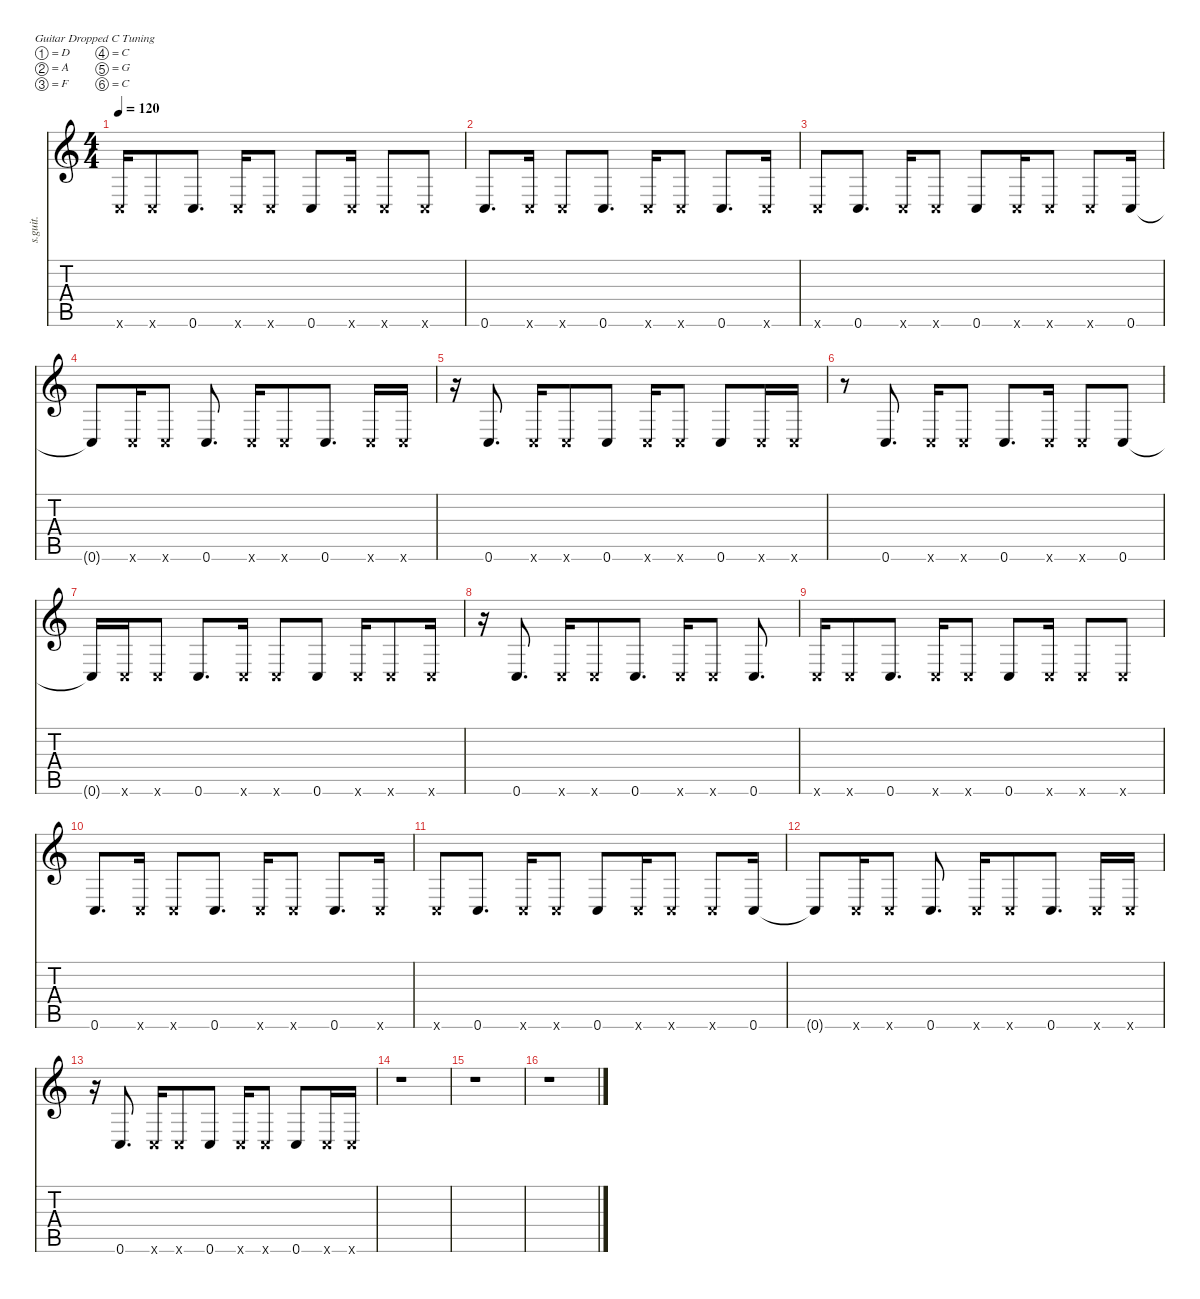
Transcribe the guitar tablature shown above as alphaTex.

\defaultSystemsLayout 4
\hideDynamics
\bracketExtendMode nobrackets
\track ("Jake Bowen" "s.guit.") {instrument distortionguitar}
\staff {score tabs}
\tuning (D4 A3 F3 C3 G2 C2)
\ts (4 4)
\tempo 120
\clef g2
\ks c
0.6{x}.16{lyrics (0 "") lyrics (1 "") lyrics (2 "") lyrics (3 "") lyrics (4 "") dy mf} 0.6{x}.8{lyrics (0 "") lyrics (1 "") lyrics (2 "") lyrics (3 "") lyrics (4 "")} 0.6.8{d lyrics (0 "") lyrics (1 "") lyrics (2 "") lyrics (3 "") lyrics (4 "")} 0.6{x}.16{lyrics (0 "") lyrics (1 "") lyrics (2 "") lyrics (3 "") lyrics (4 "")} 0.6{x}.8{lyrics (0 "") lyrics (1 "") lyrics (2 "") lyrics (3 "") lyrics (4 "")} 0.6.8{lyrics (0 "") lyrics (1 "") lyrics (2 "") lyrics (3 "") lyrics (4 "")} 0.6{x}.16{lyrics (0 "") lyrics (1 "") lyrics (2 "") lyrics (3 "") lyrics (4 "")} 0.6{x}.8{lyrics (0 "") lyrics (1 "") lyrics (2 "") lyrics (3 "") lyrics (4 "")} 0.6{x}.8{lyrics (0 "") lyrics (1 "") lyrics (2 "") lyrics (3 "") lyrics (4 "")} |
0.6.8{d lyrics (0 "") lyrics (1 "") lyrics (2 "") lyrics (3 "") lyrics (4 "")} 0.6{x}.16{lyrics (0 "") lyrics (1 "") lyrics (2 "") lyrics (3 "") lyrics (4 "")} 0.6{x}.8{lyrics (0 "") lyrics (1 "") lyrics (2 "") lyrics (3 "") lyrics (4 "")} 0.6.8{d lyrics (0 "") lyrics (1 "") lyrics (2 "") lyrics (3 "") lyrics (4 "")} 0.6{x}.16{lyrics (0 "") lyrics (1 "") lyrics (2 "") lyrics (3 "") lyrics (4 "")} 0.6{x}.8{lyrics (0 "") lyrics (1 "") lyrics (2 "") lyrics (3 "") lyrics (4 "")} 0.6.8{d lyrics (0 "") lyrics (1 "") lyrics (2 "") lyrics (3 "") lyrics (4 "")} 0.6{x}.16{lyrics (0 "") lyrics (1 "") lyrics (2 "") lyrics (3 "") lyrics (4 "")} |
0.6{x}.8{lyrics (0 "") lyrics (1 "") lyrics (2 "") lyrics (3 "") lyrics (4 "")} 0.6.8{d lyrics (0 "") lyrics (1 "") lyrics (2 "") lyrics (3 "") lyrics (4 "")} 0.6{x}.16{lyrics (0 "") lyrics (1 "") lyrics (2 "") lyrics (3 "") lyrics (4 "")} 0.6{x}.8{lyrics (0 "") lyrics (1 "") lyrics (2 "") lyrics (3 "") lyrics (4 "")} 0.6.8{lyrics (0 "") lyrics (1 "") lyrics (2 "") lyrics (3 "") lyrics (4 "")} 0.6{x}.16{lyrics (0 "") lyrics (1 "") lyrics (2 "") lyrics (3 "") lyrics (4 "")} 0.6{x}.8{lyrics (0 "") lyrics (1 "") lyrics (2 "") lyrics (3 "") lyrics (4 "")} 0.6{x}.8{lyrics (0 "") lyrics (1 "") lyrics (2 "") lyrics (3 "") lyrics (4 "")} 0.6.16{lyrics (0 "") lyrics (1 "") lyrics (2 "") lyrics (3 "") lyrics (4 "")} |
0.6{t}.8{lyrics (0 "") lyrics (1 "") lyrics (2 "") lyrics (3 "") lyrics (4 "")} 0.6{x}.16{lyrics (0 "") lyrics (1 "") lyrics (2 "") lyrics (3 "") lyrics (4 "")} 0.6{x}.8{lyrics (0 "") lyrics (1 "") lyrics (2 "") lyrics (3 "") lyrics (4 "")} 0.6.8{d lyrics (0 "") lyrics (1 "") lyrics (2 "") lyrics (3 "") lyrics (4 "")} 0.6{x}.16{lyrics (0 "") lyrics (1 "") lyrics (2 "") lyrics (3 "") lyrics (4 "")} 0.6{x}.8{lyrics (0 "") lyrics (1 "") lyrics (2 "") lyrics (3 "") lyrics (4 "")} 0.6.8{d lyrics (0 "") lyrics (1 "") lyrics (2 "") lyrics (3 "") lyrics (4 "")} 0.6{x}.16{lyrics (0 "") lyrics (1 "") lyrics (2 "") lyrics (3 "") lyrics (4 "")} 0.6{x}.16{lyrics (0 "") lyrics (1 "") lyrics (2 "") lyrics (3 "") lyrics (4 "")} |
r.16 0.6.8{d lyrics (0 "") lyrics (1 "") lyrics (2 "") lyrics (3 "") lyrics (4 "")} 0.6{x}.16{lyrics (0 "") lyrics (1 "") lyrics (2 "") lyrics (3 "") lyrics (4 "")} 0.6{x}.8{lyrics (0 "") lyrics (1 "") lyrics (2 "") lyrics (3 "") lyrics (4 "")} 0.6.8{lyrics (0 "") lyrics (1 "") lyrics (2 "") lyrics (3 "") lyrics (4 "")} 0.6{x}.16{lyrics (0 "") lyrics (1 "") lyrics (2 "") lyrics (3 "") lyrics (4 "")} 0.6{x}.8{lyrics (0 "") lyrics (1 "") lyrics (2 "") lyrics (3 "") lyrics (4 "")} 0.6.8{lyrics (0 "") lyrics (1 "") lyrics (2 "") lyrics (3 "") lyrics (4 "")} 0.6{x}.16{lyrics (0 "") lyrics (1 "") lyrics (2 "") lyrics (3 "") lyrics (4 "")} 0.6{x}.16{lyrics (0 "") lyrics (1 "") lyrics (2 "") lyrics (3 "") lyrics (4 "")} |
r.8 0.6.8{d lyrics (0 "") lyrics (1 "") lyrics (2 "") lyrics (3 "") lyrics (4 "")} 0.6{x}.16{lyrics (0 "") lyrics (1 "") lyrics (2 "") lyrics (3 "") lyrics (4 "")} 0.6{x}.8{lyrics (0 "") lyrics (1 "") lyrics (2 "") lyrics (3 "") lyrics (4 "")} 0.6.8{d lyrics (0 "") lyrics (1 "") lyrics (2 "") lyrics (3 "") lyrics (4 "")} 0.6{x}.16{lyrics (0 "") lyrics (1 "") lyrics (2 "") lyrics (3 "") lyrics (4 "")} 0.6{x}.8{lyrics (0 "") lyrics (1 "") lyrics (2 "") lyrics (3 "") lyrics (4 "")} 0.6.8{lyrics (0 "") lyrics (1 "") lyrics (2 "") lyrics (3 "") lyrics (4 "")} |
0.6{t}.16{lyrics (0 "") lyrics (1 "") lyrics (2 "") lyrics (3 "") lyrics (4 "")} 0.6{x}.16{lyrics (0 "") lyrics (1 "") lyrics (2 "") lyrics (3 "") lyrics (4 "")} 0.6{x}.8{lyrics (0 "") lyrics (1 "") lyrics (2 "") lyrics (3 "") lyrics (4 "")} 0.6.8{d lyrics (0 "") lyrics (1 "") lyrics (2 "") lyrics (3 "") lyrics (4 "")} 0.6{x}.16{lyrics (0 "") lyrics (1 "") lyrics (2 "") lyrics (3 "") lyrics (4 "")} 0.6{x}.8{lyrics (0 "") lyrics (1 "") lyrics (2 "") lyrics (3 "") lyrics (4 "")} 0.6.8{lyrics (0 "") lyrics (1 "") lyrics (2 "") lyrics (3 "") lyrics (4 "")} 0.6{x}.16{lyrics (0 "") lyrics (1 "") lyrics (2 "") lyrics (3 "") lyrics (4 "")} 0.6{x}.8{lyrics (0 "") lyrics (1 "") lyrics (2 "") lyrics (3 "") lyrics (4 "")} 0.6{x}.16{lyrics (0 "") lyrics (1 "") lyrics (2 "") lyrics (3 "") lyrics (4 "")} |
r.16 0.6.8{d lyrics (0 "") lyrics (1 "") lyrics (2 "") lyrics (3 "") lyrics (4 "")} 0.6{x}.16{lyrics (0 "") lyrics (1 "") lyrics (2 "") lyrics (3 "") lyrics (4 "")} 0.6{x}.8{lyrics (0 "") lyrics (1 "") lyrics (2 "") lyrics (3 "") lyrics (4 "")} 0.6.8{d lyrics (0 "") lyrics (1 "") lyrics (2 "") lyrics (3 "") lyrics (4 "")} 0.6{x}.16{lyrics (0 "") lyrics (1 "") lyrics (2 "") lyrics (3 "") lyrics (4 "")} 0.6{x}.8{lyrics (0 "") lyrics (1 "") lyrics (2 "") lyrics (3 "") lyrics (4 "")} 0.6.8{d lyrics (0 "") lyrics (1 "") lyrics (2 "") lyrics (3 "") lyrics (4 "")} |
0.6{x}.16{lyrics (0 "") lyrics (1 "") lyrics (2 "") lyrics (3 "") lyrics (4 "")} 0.6{x}.8{lyrics (0 "") lyrics (1 "") lyrics (2 "") lyrics (3 "") lyrics (4 "")} 0.6.8{d lyrics (0 "") lyrics (1 "") lyrics (2 "") lyrics (3 "") lyrics (4 "")} 0.6{x}.16{lyrics (0 "") lyrics (1 "") lyrics (2 "") lyrics (3 "") lyrics (4 "")} 0.6{x}.8{lyrics (0 "") lyrics (1 "") lyrics (2 "") lyrics (3 "") lyrics (4 "")} 0.6.8{lyrics (0 "") lyrics (1 "") lyrics (2 "") lyrics (3 "") lyrics (4 "")} 0.6{x}.16{lyrics (0 "") lyrics (1 "") lyrics (2 "") lyrics (3 "") lyrics (4 "")} 0.6{x}.8{lyrics (0 "") lyrics (1 "") lyrics (2 "") lyrics (3 "") lyrics (4 "")} 0.6{x}.8{lyrics (0 "") lyrics (1 "") lyrics (2 "") lyrics (3 "") lyrics (4 "")} |
0.6.8{d lyrics (0 "") lyrics (1 "") lyrics (2 "") lyrics (3 "") lyrics (4 "")} 0.6{x}.16{lyrics (0 "") lyrics (1 "") lyrics (2 "") lyrics (3 "") lyrics (4 "")} 0.6{x}.8{lyrics (0 "") lyrics (1 "") lyrics (2 "") lyrics (3 "") lyrics (4 "")} 0.6.8{d lyrics (0 "") lyrics (1 "") lyrics (2 "") lyrics (3 "") lyrics (4 "")} 0.6{x}.16{lyrics (0 "") lyrics (1 "") lyrics (2 "") lyrics (3 "") lyrics (4 "")} 0.6{x}.8{lyrics (0 "") lyrics (1 "") lyrics (2 "") lyrics (3 "") lyrics (4 "")} 0.6.8{d lyrics (0 "") lyrics (1 "") lyrics (2 "") lyrics (3 "") lyrics (4 "")} 0.6{x}.16{lyrics (0 "") lyrics (1 "") lyrics (2 "") lyrics (3 "") lyrics (4 "")} |
0.6{x}.8{lyrics (0 "") lyrics (1 "") lyrics (2 "") lyrics (3 "") lyrics (4 "")} 0.6.8{d lyrics (0 "") lyrics (1 "") lyrics (2 "") lyrics (3 "") lyrics (4 "")} 0.6{x}.16{lyrics (0 "") lyrics (1 "") lyrics (2 "") lyrics (3 "") lyrics (4 "")} 0.6{x}.8{lyrics (0 "") lyrics (1 "") lyrics (2 "") lyrics (3 "") lyrics (4 "")} 0.6.8{lyrics (0 "") lyrics (1 "") lyrics (2 "") lyrics (3 "") lyrics (4 "")} 0.6{x}.16{lyrics (0 "") lyrics (1 "") lyrics (2 "") lyrics (3 "") lyrics (4 "")} 0.6{x}.8{lyrics (0 "") lyrics (1 "") lyrics (2 "") lyrics (3 "") lyrics (4 "")} 0.6{x}.8{lyrics (0 "") lyrics (1 "") lyrics (2 "") lyrics (3 "") lyrics (4 "")} 0.6.16{lyrics (0 "") lyrics (1 "") lyrics (2 "") lyrics (3 "") lyrics (4 "")} |
0.6{t}.8{lyrics (0 "") lyrics (1 "") lyrics (2 "") lyrics (3 "") lyrics (4 "")} 0.6{x}.16{lyrics (0 "") lyrics (1 "") lyrics (2 "") lyrics (3 "") lyrics (4 "")} 0.6{x}.8{lyrics (0 "") lyrics (1 "") lyrics (2 "") lyrics (3 "") lyrics (4 "")} 0.6.8{d lyrics (0 "") lyrics (1 "") lyrics (2 "") lyrics (3 "") lyrics (4 "")} 0.6{x}.16{lyrics (0 "") lyrics (1 "") lyrics (2 "") lyrics (3 "") lyrics (4 "")} 0.6{x}.8{lyrics (0 "") lyrics (1 "") lyrics (2 "") lyrics (3 "") lyrics (4 "")} 0.6.8{d lyrics (0 "") lyrics (1 "") lyrics (2 "") lyrics (3 "") lyrics (4 "")} 0.6{x}.16{lyrics (0 "") lyrics (1 "") lyrics (2 "") lyrics (3 "") lyrics (4 "")} 0.6{x}.16{lyrics (0 "") lyrics (1 "") lyrics (2 "") lyrics (3 "") lyrics (4 "")} |
r.16 0.6.8{d lyrics (0 "") lyrics (1 "") lyrics (2 "") lyrics (3 "") lyrics (4 "")} 0.6{x}.16{lyrics (0 "") lyrics (1 "") lyrics (2 "") lyrics (3 "") lyrics (4 "")} 0.6{x}.8{lyrics (0 "") lyrics (1 "") lyrics (2 "") lyrics (3 "") lyrics (4 "")} 0.6.8{lyrics (0 "") lyrics (1 "") lyrics (2 "") lyrics (3 "") lyrics (4 "")} 0.6{x}.16{lyrics (0 "") lyrics (1 "") lyrics (2 "") lyrics (3 "") lyrics (4 "")} 0.6{x}.8{lyrics (0 "") lyrics (1 "") lyrics (2 "") lyrics (3 "") lyrics (4 "")} 0.6.8{lyrics (0 "") lyrics (1 "") lyrics (2 "") lyrics (3 "") lyrics (4 "")} 0.6{x}.16{lyrics (0 "") lyrics (1 "") lyrics (2 "") lyrics (3 "") lyrics (4 "")} 0.6{x}.16{lyrics (0 "") lyrics (1 "") lyrics (2 "") lyrics (3 "") lyrics (4 "")} |
r.1 |
r.1 |
r.1
